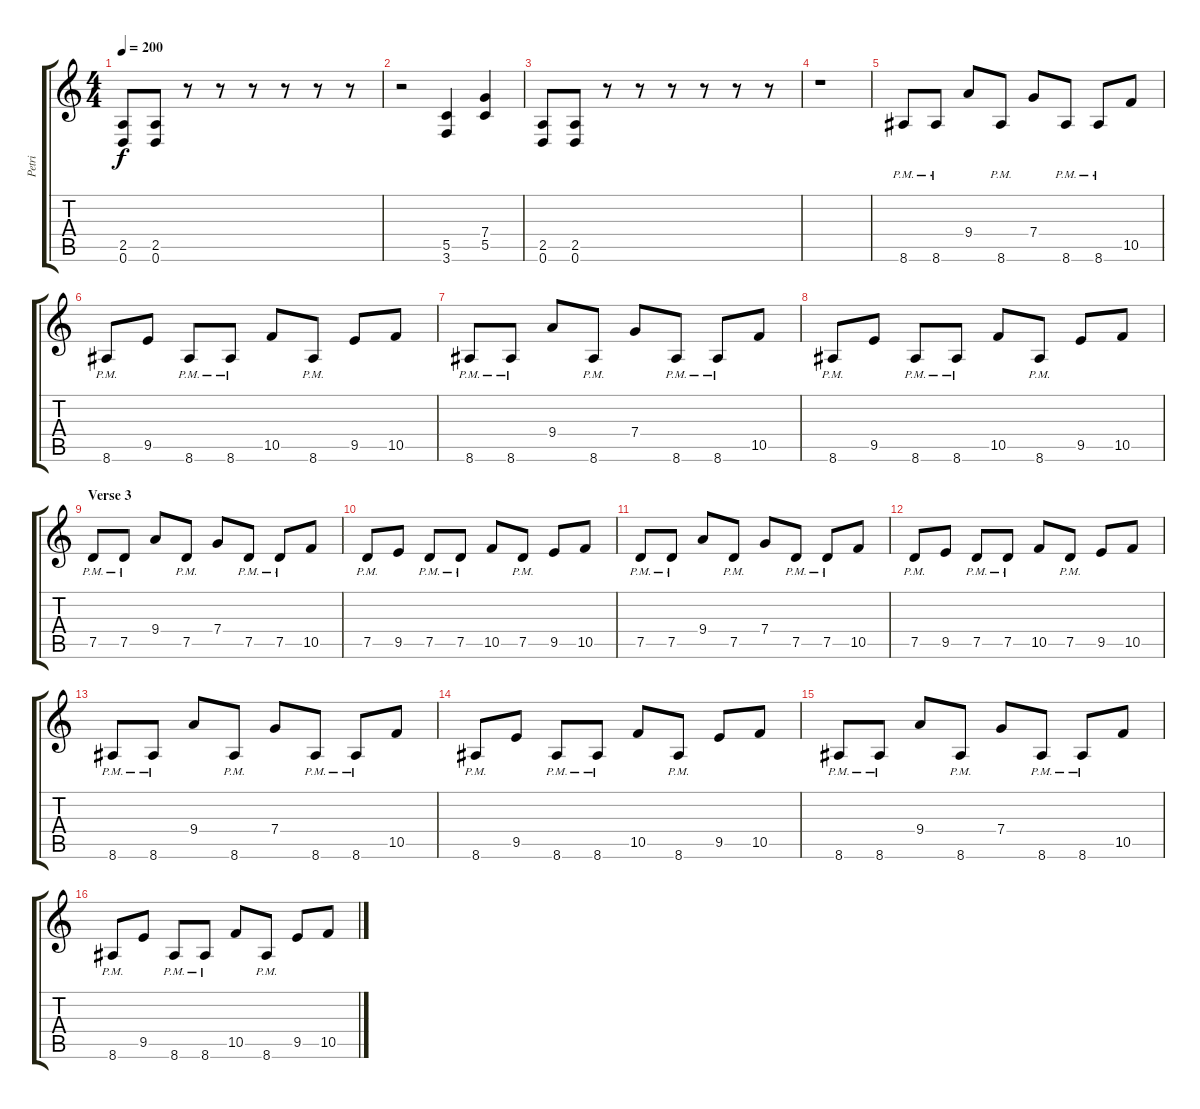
\track ("Petri" "Petri") {instrument distortionguitar}
\staff {score tabs}
\tuning (D4 A3 F3 C3 G2 D2) {hide}
\ts (4 4)
\tempo 200
\clef g2
\ks c
(2.5 0.6).8{dy f} (2.5 0.6).8 r.8 r.8 r.8 r.8 r.8 r.8 |
r.2 (5.5 3.6).4 (7.4 5.5).4 |
(2.5 0.6).8 (2.5 0.6).8 r.8 r.8 r.8 r.8 r.8 r.8 |
r.1 |
8.6{pm}.8 8.6{pm}.8 9.4.8 8.6{pm}.8 7.4.8 8.6{pm}.8 8.6{pm}.8 10.5.8 |
8.6{pm}.8 9.5.8 8.6{pm}.8 8.6{pm}.8 10.5.8 8.6{pm}.8 9.5.8 10.5.8 |
8.6{pm}.8 8.6{pm}.8 9.4.8 8.6{pm}.8 7.4.8 8.6{pm}.8 8.6{pm}.8 10.5.8 |
8.6{pm}.8 9.5.8 8.6{pm}.8 8.6{pm}.8 10.5.8 8.6{pm}.8 9.5.8 10.5.8 |
\section ("" "Verse 3")
7.5{pm}.8 7.5{pm}.8 9.4.8 7.5{pm}.8 7.4.8 7.5{pm}.8 7.5{pm}.8 10.5.8 |
7.5{pm}.8 9.5.8 7.5{pm}.8 7.5{pm}.8 10.5.8 7.5{pm}.8 9.5.8 10.5.8 |
7.5{pm}.8 7.5{pm}.8 9.4.8 7.5{pm}.8 7.4.8 7.5{pm}.8 7.5{pm}.8 10.5.8 |
7.5{pm}.8 9.5.8 7.5{pm}.8 7.5{pm}.8 10.5.8 7.5{pm}.8 9.5.8 10.5.8 |
8.6{pm}.8 8.6{pm}.8 9.4.8 8.6{pm}.8 7.4.8 8.6{pm}.8 8.6{pm}.8 10.5.8 |
8.6{pm}.8 9.5.8 8.6{pm}.8 8.6{pm}.8 10.5.8 8.6{pm}.8 9.5.8 10.5.8 |
8.6{pm}.8 8.6{pm}.8 9.4.8 8.6{pm}.8 7.4.8 8.6{pm}.8 8.6{pm}.8 10.5.8 |
8.6{pm}.8 9.5.8 8.6{pm}.8 8.6{pm}.8 10.5.8 8.6{pm}.8 9.5.8 10.5.8
